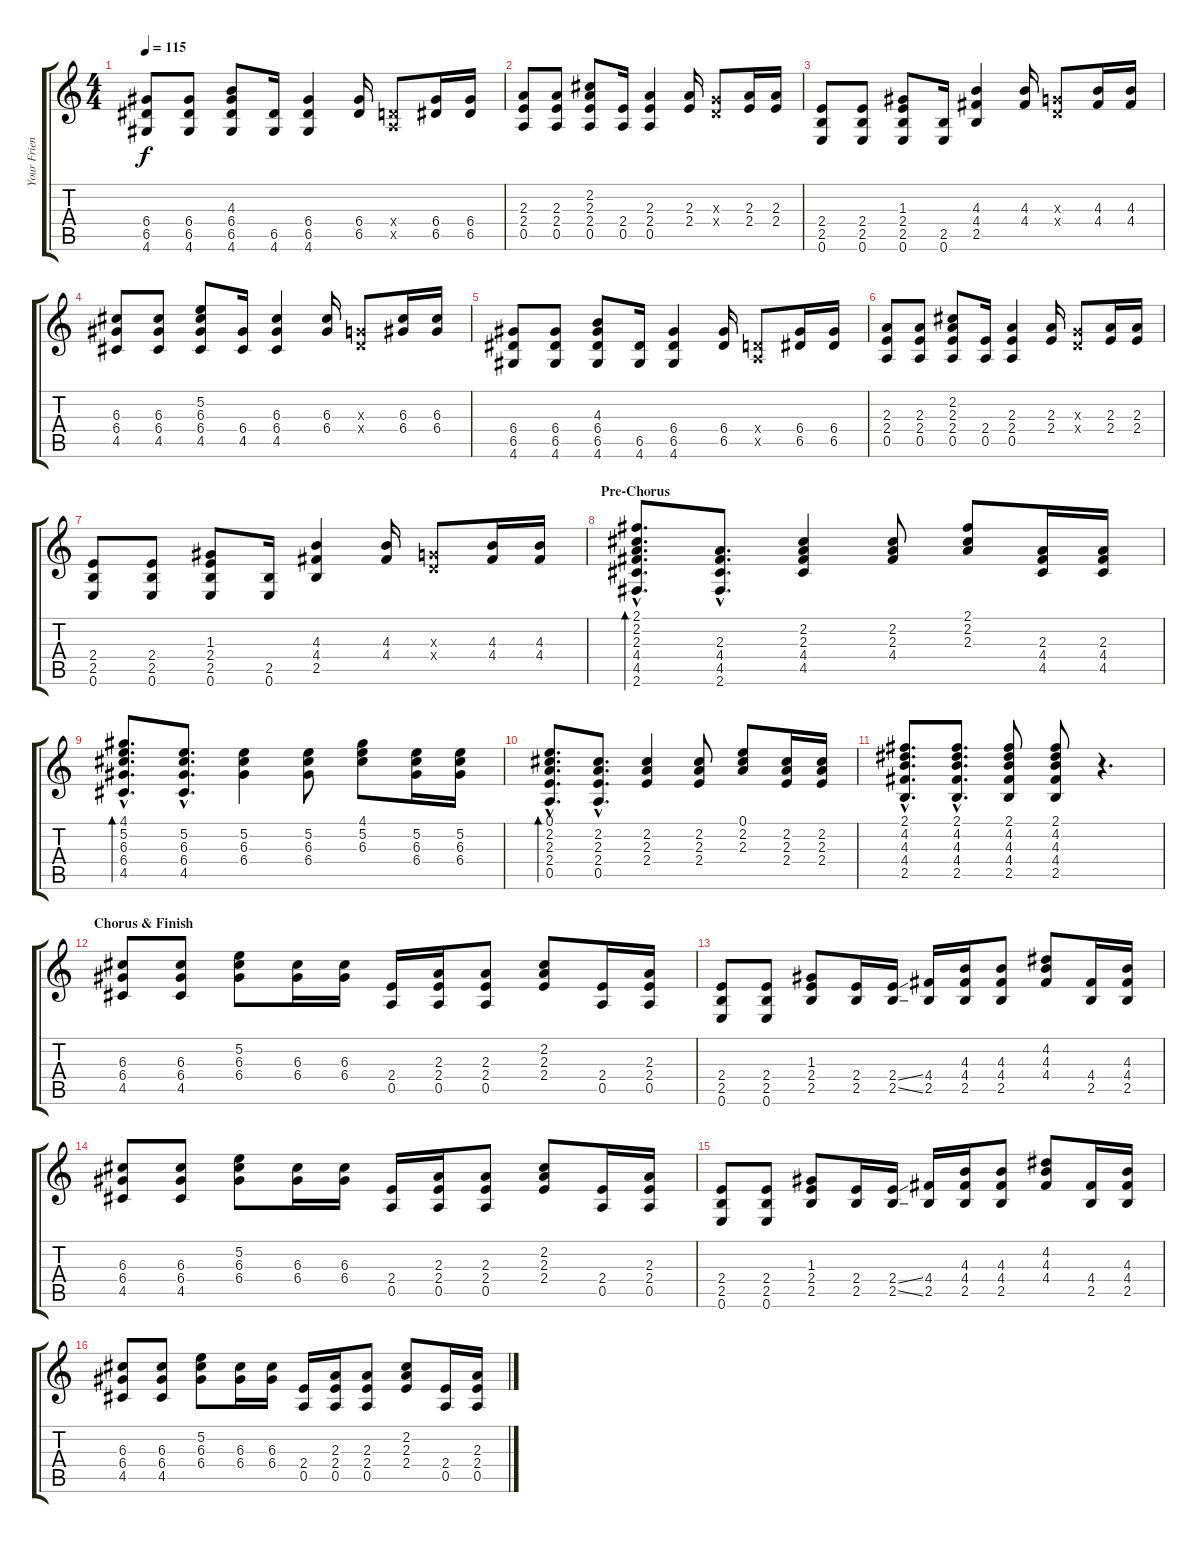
\track ("Your Friend on Background-Guitar" "Your Frien") {instrument acousticguitarnylon}
\staff {score tabs}
\tuning (E4 B3 G3 D3 A2 E2) {hide}
\ts (4 4)
\tempo 115
\clef g2
\ks c
(6.4 6.5 4.6).8{dy f} (6.4 6.5 4.6).8 (4.3 6.4 6.5 4.6).8 (6.5 4.6).16 (6.4 6.5 4.6).4 (6.4 6.5).16 (0.4{x} 0.5{x}).8 (6.4 6.5).16 (6.4 6.5).16 |
(2.3 2.4 0.5).8 (2.3 2.4 0.5).8 (2.2 2.3 2.4 0.5).8 (2.4 0.5).16 (2.3 2.4 0.5).4 (2.3 2.4).16 (0.3{x} 0.4{x}).8 (2.3 2.4).16 (2.3 2.4).16 |
(2.4 2.5 0.6).8 (2.4 2.5 0.6).8 (1.3 2.4 2.5 0.6).8 (2.5 0.6).16 (4.3 4.4 2.5).4 (4.3 4.4).16 (0.3{x} 0.4{x}).8 (4.3 4.4).16 (4.3 4.4).16 |
(6.3 6.4 4.5).8 (6.3 6.4 4.5).8 (5.2 6.3 6.4 4.5).8 (6.4 4.5).16 (6.3 6.4 4.5).4 (6.3 6.4).16 (0.3{x} 0.4{x}).8 (6.3 6.4).16 (6.3 6.4).16 |
(6.4 6.5 4.6).8 (6.4 6.5 4.6).8 (4.3 6.4 6.5 4.6).8 (6.5 4.6).16 (6.4 6.5 4.6).4 (6.4 6.5).16 (0.4{x} 0.5{x}).8 (6.4 6.5).16 (6.4 6.5).16 |
(2.3 2.4 0.5).8 (2.3 2.4 0.5).8 (2.2 2.3 2.4 0.5).8 (2.4 0.5).16 (2.3 2.4 0.5).4 (2.3 2.4).16 (0.3{x} 0.4{x}).8 (2.3 2.4).16 (2.3 2.4).16 |
(2.4 2.5 0.6).8 (2.4 2.5 0.6).8 (1.3 2.4 2.5 0.6).8 (2.5 0.6).16 (4.3 4.4 2.5).4 (4.3 4.4).16 (0.3{x} 0.4{x}).8 (4.3 4.4).16 (4.3 4.4).16 |
\section ("" "Pre-Chorus")
(2.1{hac} 2.2{hac} 2.3{hac} 4.4{hac} 4.5{hac} 2.6{hac}).8{d bd 240} (2.3{hac} 4.4{hac} 4.5{hac} 2.6{hac}).8{d} (2.2 2.3 4.4 4.5).4 (2.2 2.3 4.4).8 (2.1 2.2 2.3).8 (2.3 4.4 4.5).16 (2.3 4.4 4.5).16 |
(4.1{hac} 5.2{hac} 6.3{hac} 6.4{hac} 4.5{hac}).8{d bd 240} (5.2{hac} 6.3{hac} 6.4{hac} 4.5{hac}).8{d} (5.2 6.3 6.4).4 (5.2 6.3 6.4).8 (4.1 5.2 6.3).8 (5.2 6.3 6.4).16 (5.2 6.3 6.4).16 |
(0.1{hac} 2.2{hac} 2.3{hac} 2.4{hac} 0.5{hac}).8{d bd 240} (2.2{hac} 2.3{hac} 2.4{hac} 0.5{hac}).8{d} (2.2 2.3 2.4).4 (2.2 2.3 2.4).8 (0.1 2.2 2.3).8 (2.2 2.3 2.4).16 (2.2 2.3 2.4).16 |
(2.1{hac} 4.2{hac} 4.3{hac} 4.4{hac} 2.5{hac}).8{d} (2.1{hac} 4.2{hac} 4.3{hac} 4.4{hac} 2.5{hac}).8{d} (2.1 4.2 4.3 4.4 2.5).8 (2.1 4.2 4.3 4.4 2.5).8 r.4{d} |
\section ("" "Chorus & Finish")
(6.3 6.4 4.5).8 (6.3 6.4 4.5).8 (5.2 6.3 6.4).8 (6.3 6.4).16 (6.3 6.4).16 (2.4 0.5).16 (2.3 2.4 0.5).16 (2.3 2.4 0.5).8 (2.2 2.3 2.4).8 (2.4 0.5).16 (2.3 2.4 0.5).16 |
(2.4 2.5 0.6).8 (2.4 2.5 0.6).8 (1.3 2.4 2.5).8 (2.4 2.5).16 (2.4{ss} 2.5{ss}).16 (4.4 2.5).16 (4.3 4.4 2.5).16 (4.3 4.4 2.5).8 (4.2 4.3 4.4).8 (4.4 2.5).16 (4.3 4.4 2.5).16 |
(6.3 6.4 4.5).8 (6.3 6.4 4.5).8 (5.2 6.3 6.4).8 (6.3 6.4).16 (6.3 6.4).16 (2.4 0.5).16 (2.3 2.4 0.5).16 (2.3 2.4 0.5).8 (2.2 2.3 2.4).8 (2.4 0.5).16 (2.3 2.4 0.5).16 |
(2.4 2.5 0.6).8 (2.4 2.5 0.6).8 (1.3 2.4 2.5).8 (2.4 2.5).16 (2.4{ss} 2.5{ss}).16 (4.4 2.5).16 (4.3 4.4 2.5).16 (4.3 4.4 2.5).8 (4.2 4.3 4.4).8 (4.4 2.5).16 (4.3 4.4 2.5).16 |
(6.3 6.4 4.5).8 (6.3 6.4 4.5).8 (5.2 6.3 6.4).8 (6.3 6.4).16 (6.3 6.4).16 (2.4 0.5).16 (2.3 2.4 0.5).16 (2.3 2.4 0.5).8 (2.2 2.3 2.4).8 (2.4 0.5).16 (2.3 2.4 0.5).16
